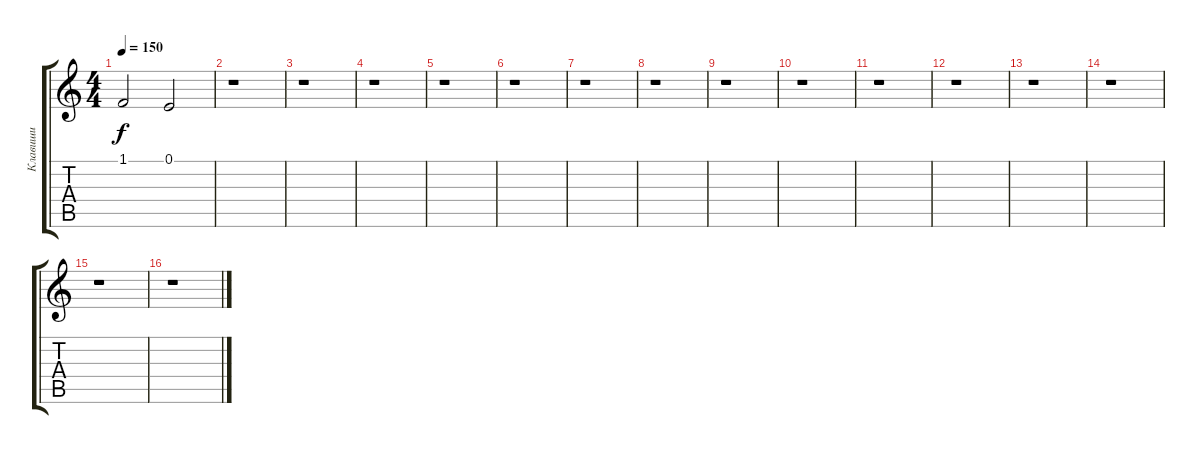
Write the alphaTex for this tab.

\track ("Клавиши" "Клавиши") {instrument stringensemble1}
\staff {score tabs}
\tuning (E4 B3 G3 D3 A2 E2) {hide}
\ts (4 4)
\tempo 150
\clef g2
\ks c
1.1.2{dy f} 0.1.2 |
r.1 |
r.1 |
r.1 |
r.1 |
r.1 |
r.1 |
r.1 |
r.1 |
r.1 |
r.1 |
r.1 |
r.1 |
r.1 |
r.1 |
r.1
